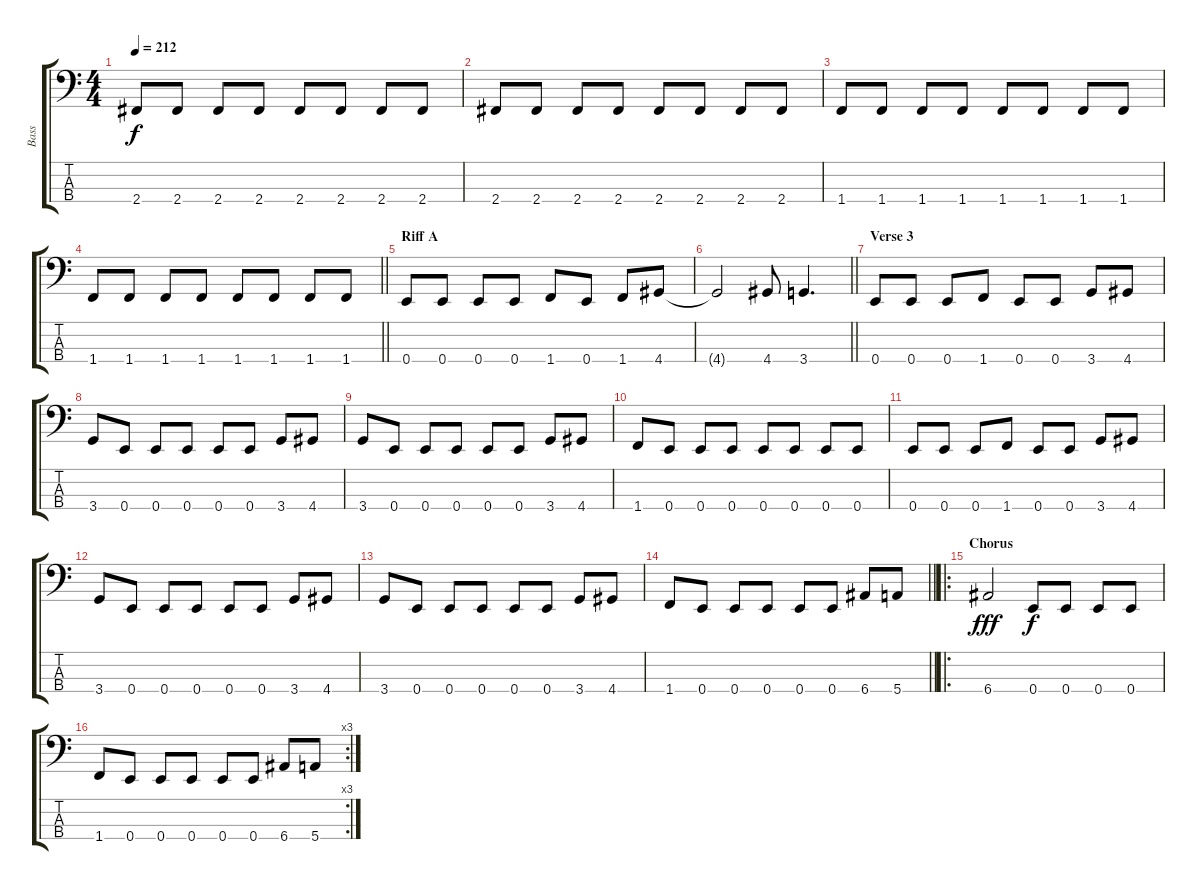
\track ("Bass" "Bass") {instrument electricbasspick}
\staff {score tabs}
\tuning (G2 D2 A1 E1) {hide}
\ts (4 4)
\tempo 212
\clef f4
\ks c
2.4.8{dy f} 2.4.8 2.4.8 2.4.8 2.4.8 2.4.8 2.4.8 2.4.8 |
2.4.8 2.4.8 2.4.8 2.4.8 2.4.8 2.4.8 2.4.8 2.4.8 |
1.4.8 1.4.8 1.4.8 1.4.8 1.4.8 1.4.8 1.4.8 1.4.8 |
\barLineRight lightlight
1.4.8 1.4.8 1.4.8 1.4.8 1.4.8 1.4.8 1.4.8 1.4.8 |
\section ("" "Riff A")
0.4.8 0.4.8 0.4.8 0.4.8 1.4.8 0.4.8 1.4.8 4.4.8 |
\barLineRight lightlight
4.4{t}.2 4.4.8 3.4.4{d} |
\section ("" "Verse 3")
0.4.8 0.4.8 0.4.8 1.4.8 0.4.8 0.4.8 3.4.8 4.4.8 |
3.4.8 0.4.8 0.4.8 0.4.8 0.4.8 0.4.8 3.4.8 4.4.8 |
3.4.8 0.4.8 0.4.8 0.4.8 0.4.8 0.4.8 3.4.8 4.4.8 |
1.4.8 0.4.8 0.4.8 0.4.8 0.4.8 0.4.8 0.4.8 0.4.8 |
0.4.8 0.4.8 0.4.8 1.4.8 0.4.8 0.4.8 3.4.8 4.4.8 |
3.4.8 0.4.8 0.4.8 0.4.8 0.4.8 0.4.8 3.4.8 4.4.8 |
3.4.8 0.4.8 0.4.8 0.4.8 0.4.8 0.4.8 3.4.8 4.4.8 |
\barLineRight lightlight
1.4.8 0.4.8 0.4.8 0.4.8 0.4.8 0.4.8 6.4.8 5.4.8 |
\ro
\section ("" "Chorus")
6.4.2{dy fff} 0.4.8{dy f} 0.4.8 0.4.8 0.4.8 |
\rc 3
1.4.8 0.4.8 0.4.8 0.4.8 0.4.8 0.4.8 6.4.8 5.4.8
